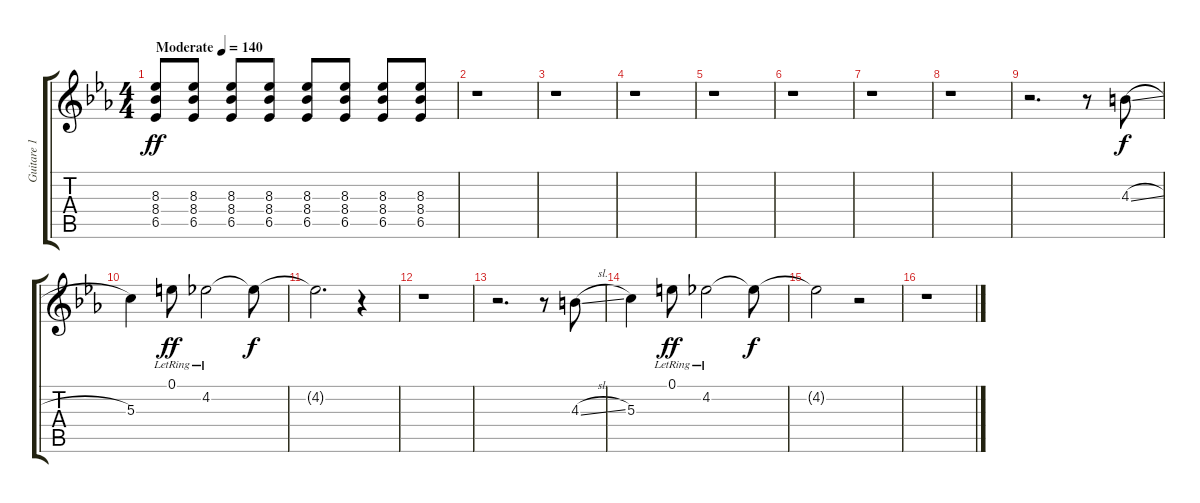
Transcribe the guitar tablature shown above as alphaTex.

\track ("Guitare 1" "Guitare 1") {instrument overdrivenguitar}
\staff {score tabs}
\tuning (E4 B3 G3 D3 A2 E2) {hide}
\ts (4 4)
\tempo (140 "Moderate")
\clef g2
\ks eb
(8.3 8.4 6.5).8{dy ff instrument overdrivenguitar} (8.3 8.4 6.5).8 (8.3 8.4 6.5).8 (8.3 8.4 6.5).8 (8.3 8.4 6.5).8 (8.3 8.4 6.5).8 (8.3 8.4 6.5).8 (8.3 8.4 6.5).8 |
r.1 |
r.1 |
r.1 |
r.1 |
r.1 |
r.1 |
r.1 |
r.2{d} r.8 4.3{sl}.8{dy f} |
5.3.4 0.1{lr}.8{dy ff} 4.2{lr}.2 4.2{t}.8{dy f} |
4.2{t}.2{d} r.4 |
r.1 |
r.2{d} r.8 4.3{sl}.8 |
5.3.4 0.1{lr}.8{dy ff} 4.2{lr}.2 4.2{t}.8{dy f} |
4.2{t}.2 r.2 |
r.1
